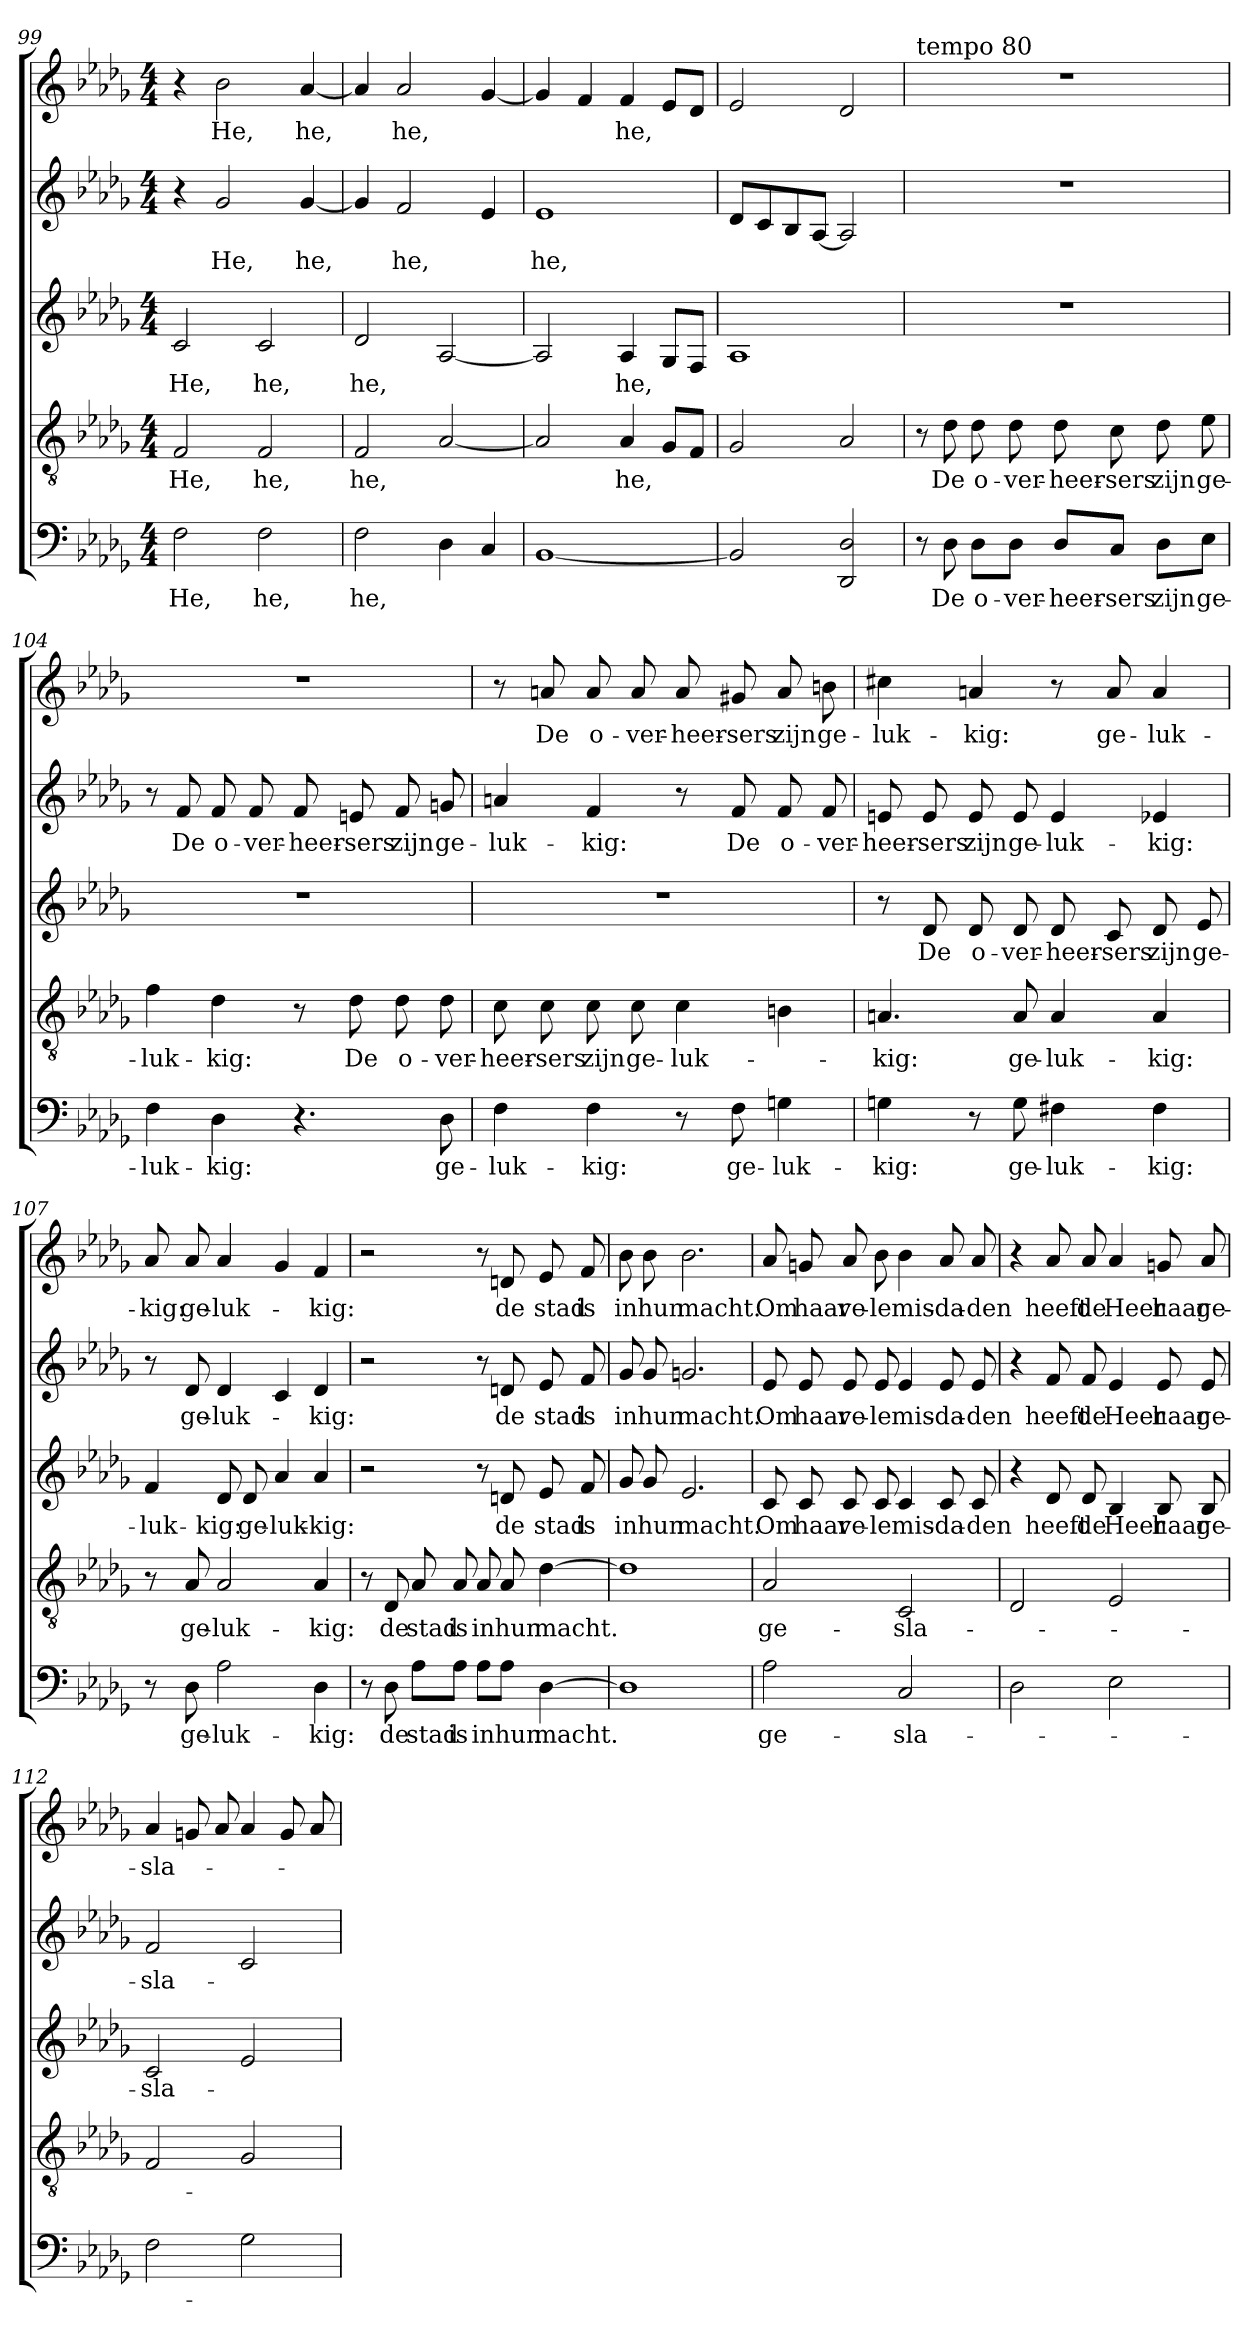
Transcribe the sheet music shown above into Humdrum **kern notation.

**kern	**text	**kern	**text	**kern	**text	**kern	**text	**kern	**text
*part5	*part5	*part4	*part4	*part3	*part3	*part2	*part2	*part1	*part1
*staff5	*staff5	*staff4	*staff4	*staff3	*staff3	*staff2	*staff2	*staff1	*staff1
*clefF4	*	*clefGv2	*	*clefG2	*	*clefG2	*	*clefG2	*
*k[b-e-a-d-g-]	*	*k[b-e-a-d-g-]	*	*k[b-e-a-d-g-]	*	*k[b-e-a-d-g-]	*	*k[b-e-a-d-g-]	*
*D-:	*	*D-:	*	*D-:	*	*D-:	*	*D-:	*
*M4/4	*	*M4/4	*	*M4/4	*	*M4/4	*	*M4/4	*
=99	=99	=99	=99	=99	=99	=99	=99	=99	=99
2F\	He,	2F/	He,	2c/	He,	4r	.	4r	.
.	.	.	.	.	.	2g-/	He,	2b-\	He,
2F\	he,	2F/	he,	2c/	he,	.	.	.	.
.	.	.	.	.	.	[4g-/	he,	[4a-/	he,
=100	=100	=100	=100	=100	=100	=100	=100	=100	=100
2F\	he,	2F/	he,	2d-/	he,	4g-/]	.	4a-/]	.
.	.	.	.	.	.	2f/	he,	2a-/	he,
4D-\	.	[2A-/	.	[2A-/	.	.	.	.	.
4C/	.	.	.	.	.	4e-/	.	[4g-/	.
=101	=101	=101	=101	=101	=101	=101	=101	=101	=101
[1BB-	.	2A-/]	.	2A-/]	.	1e-	he,	4g-/]	.
.	.	.	.	.	.	.	.	4f/	.
.	.	4A-/	he,	4A-/	he,	.	.	4f/	he,
.	.	8G-/L	.	8G-/L	.	.	.	8e-/L	.
.	.	8F/J	.	8F/J	.	.	.	8d-/J	.
!!LO:PB:g=z
=102	=102	=102	=102	=102	=102	=102	=102	=102	=102
2BB-/]	.	2G-/	.	1A-	.	8d-/L	.	2e-/	.
.	.	.	.	.	.	8c/	.	.	.
.	.	.	.	.	.	8B-/	.	.	.
.	.	.	.	.	.	[8A-/J	.	.	.
2DD-/ 2D-/	.	2A-/	.	.	.	2A-/]	.	2d-/	.
=103	=103	=103	=103	=103	=103	=103	=103	=103	=103
!	!	!	!	!	!	!	!	!LO:TX:a:t=tempo 80	!
8r	.	8r	.	1r	.	1r	.	1r	.
8D-\	De	8d-\	De	.	.	.	.	.	.
8D-\L	o-	8d-\	o-	.	.	.	.	.	.
8D-\J	-ver-	8d-\	-ver-	.	.	.	.	.	.
8D-/L	-heer-	8d-\	-heer-	.	.	.	.	.	.
8C/J	-sers	8c\	-sers	.	.	.	.	.	.
8D-\L	zijn	8d-\	zijn	.	.	.	.	.	.
8E-\J	ge-	8e-\	ge-	.	.	.	.	.	.
=104	=104	=104	=104	=104	=104	=104	=104	=104	=104
4F\	-luk-	4f\	-luk-	1r	.	8r	.	1r	.
.	.	.	.	.	.	8f/	De	.	.
4D-\	-kig:	4d-\	-kig:	.	.	8f/	o-	.	.
.	.	.	.	.	.	8f/	-ver-	.	.
4.r	.	8r	.	.	.	8f/	-heer-	.	.
.	.	8d-\	De	.	.	8en/	-sers	.	.
.	.	8d-\	o-	.	.	8f/	zijn	.	.
8D-\	ge-	8d-\	-ver-	.	.	8gn/	ge-	.	.
!!LO:LB:g=z
=105	=105	=105	=105	=105	=105	=105	=105	=105	=105
4F\	-luk-	8c\	-heer-	1r	.	4an/	-luk-	8r	.
.	.	8c\	-sers	.	.	.	.	8an/	De
4F\	-kig:	8c\	zijn	.	.	4f/	-kig:	8a/	o-
.	.	8c\	ge-	.	.	.	.	8a/	-ver-
8r	.	4c\	-luk-	.	.	8r	.	8a/	-heer-
8F\	ge-	.	.	.	.	8f/	De	8g#X/	-sers
4Gn\	-luk-	4Bn\	.	.	.	8f/	o-	8a/	zijn
.	.	.	.	.	.	8f/	-ver-	8bn\	ge-
=106	=106	=106	=106	=106	=106	=106	=106	=106	=106
4Gn\	-kig:	4.An/	-kig:	8r	.	8en/	-heer-	4cc#X\	-luk-
.	.	.	.	8d-/	De	8e/	-sers	.	.
8r	.	.	.	8d-/	o-	8e/	zijn	4an/	-kig:
8G\	ge-	8A/	ge-	8d-/	-ver-	8e/	ge-	.	.
4F#X\	-luk-	4A/	-luk-	8d-/	-heer-	4e/	-luk-	8r	.
.	.	.	.	8c/	-sers	.	.	8a/	ge-
4F#\	-kig:	4A/	-kig:	8d-/	zijn	4e-X/	-kig:	4a/	-luk-
.	.	.	.	8e-/	ge-	.	.	.	.
=107	=107	=107	=107	=107	=107	=107	=107	=107	=107
8r	.	8r	.	4f/	-luk-	8r	.	8a-/	-kig:
8D-\	ge-	8A-/	ge-	.	.	8d-/	ge-	8a-/	ge-
2A-\	-luk-	2A-/	-luk-	8d-/	-kig:	4d-/	-luk-	4a-/	-luk-
.	.	.	.	8d-/	ge-	.	.	.	.
.	.	.	.	4a-/	-luk-	4c/	.	4g-/	.
4D-\	-kig:	4A-/	-kig:	4a-/	-kig:	4d-/	-kig:	4f/	-kig:
!!LO:LB:g=z
=108	=108	=108	=108	=108	=108	=108	=108	=108	=108
8r	.	8r	.	2r	.	2r	.	2r	.
8D-\	de	8D-/	de	.	.	.	.	.	.
8A-\L	stad	8A-/	stad	.	.	.	.	.	.
8A-\J	is	8A-/	is	.	.	.	.	.	.
8A-\L	in	8A-/	in	8r	.	8r	.	8r	.
8A-\J	hun	8A-/	hun	8dn/	de	8dn/	de	8dn/	de
[4D-\	macht.	[4d-\	macht.	8e-/	stad	8e-/	stad	8e-/	stad
.	.	.	.	8f/	is	8f/	is	8f/	is
=109	=109	=109	=109	=109	=109	=109	=109	=109	=109
1D-]	.	1d-]	.	8g-/	in	8g-/	in	8b-\	in
.	.	.	.	8g-/	hun	8g-/	hun	8b-\	hun
.	.	.	.	2.e-/	macht.	2.gn/	macht.	2.b-\	macht.
=110	=110	=110	=110	=110	=110	=110	=110	=110	=110
2A-\	ge-	2A-/	ge-	8c/	Om	8e-/	Om	8a-/	Om
.	.	.	.	8c/	haar	8e-/	haar	8gn/	haar
.	.	.	.	8c/	ve-	8e-/	ve-	8a-/	ve-
.	.	.	.	8c/	-le	8e-/	-le	8b-\	-le
2C/	-sla-	2C/	-sla-	4c/	mis-	4e-/	mis-	4b-\	mis-
.	.	.	.	8c/	-da-	8e-/	-da-	8a-/	-da-
.	.	.	.	8c/	-den	8e-/	-den	8a-/	-den
!!LO:PB:g=z
=111	=111	=111	=111	=111	=111	=111	=111	=111	=111
2D-\	.	2D-/	.	4r	.	4r	.	4r	.
.	.	.	.	8d-/	heeft	8f/	heeft	8a-/	heeft
.	.	.	.	8d-/	de	8f/	de	8a-/	de
2E-\	.	2E-/	.	4B-/	Heer	4e-/	Heer	4a-/	Heer
.	.	.	.	8B-/	haar	8e-/	haar	8gn/	haar
.	.	.	.	8B-/	ge-	8e-/	ge-	8a-/	ge-
=112	=112	=112	=112	=112	=112	=112	=112	=112	=112
2F\	.	2F/	.	2c/	-sla-	2f/	-sla-	4a-/	-sla-
.	.	.	.	.	.	.	.	8gn/	.
.	.	.	.	.	.	.	.	8a-/	.
2G-\	.	2G-/	.	2e-/	.	2c/	.	4a-/	.
.	.	.	.	.	.	.	.	8g/	.
.	.	.	.	.	.	.	.	8a-/	.
=	=	=	=	=	=	=	=	=	=
*-	*-	*-	*-	*-	*-	*-	*-	*-	*-
